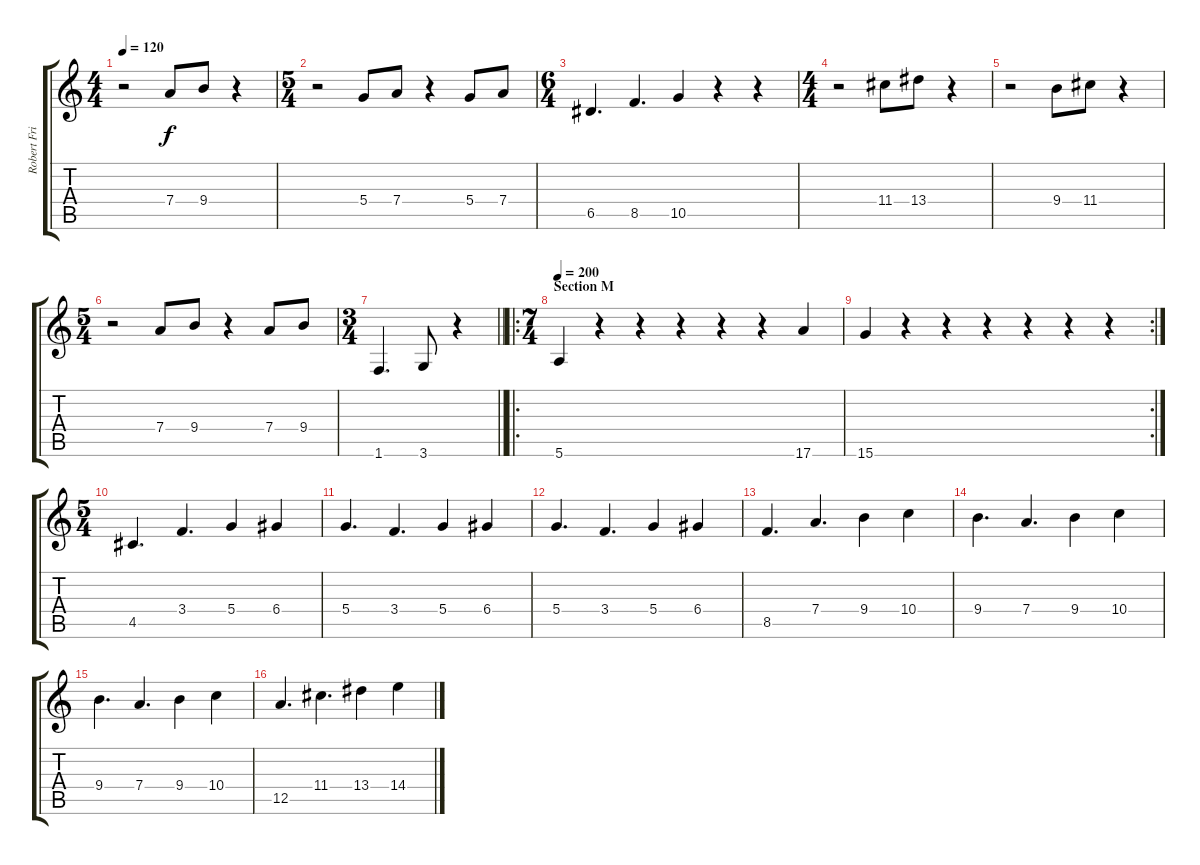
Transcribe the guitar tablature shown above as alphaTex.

\track ("Robert Fripp" "Robert Fri") {instrument electricguitarclean}
\staff {score tabs}
\tuning (E4 B3 G3 D3 A2 E2) {hide}
\ts (4 4)
\tempo 120
\clef g2
\ks c
r.2{dy f} 7.4.8 9.4.8 r.4 |
\ts (5 4)
r.2 5.4.8 7.4.8 r.4 5.4.8 7.4.8 |
\ts (6 4)
6.5.4{d} 8.5.4{d} 10.5.4 r.4 r.4 |
\ts (4 4)
r.2 11.4.8 13.4.8 r.4 |
r.2 9.4.8 11.4.8 r.4 |
\ts (5 4)
r.2 7.4.8 9.4.8 r.4 7.4.8 9.4.8 |
\ts (3 4)
\barLineRight lightlight
1.6.4{d} 3.6.8 r.4 |
\ro
\ts (7 4)
\section ("" "Section M")
\tempo 200
5.6.4 r.4 r.4 r.4 r.4 r.4 17.6.4 |
\rc 2
15.6.4 r.4 r.4 r.4 r.4 r.4 r.4 |
\ts (5 4)
4.5.4{d} 3.4.4{d} 5.4.4 6.4.4 |
5.4.4{d} 3.4.4{d} 5.4.4 6.4.4 |
5.4.4{d} 3.4.4{d} 5.4.4 6.4.4 |
8.5.4{d} 7.4.4{d} 9.4.4 10.4.4 |
9.4.4{d} 7.4.4{d} 9.4.4 10.4.4 |
9.4.4{d} 7.4.4{d} 9.4.4 10.4.4 |
12.5.4{d} 11.4.4{d} 13.4.4 14.4.4
